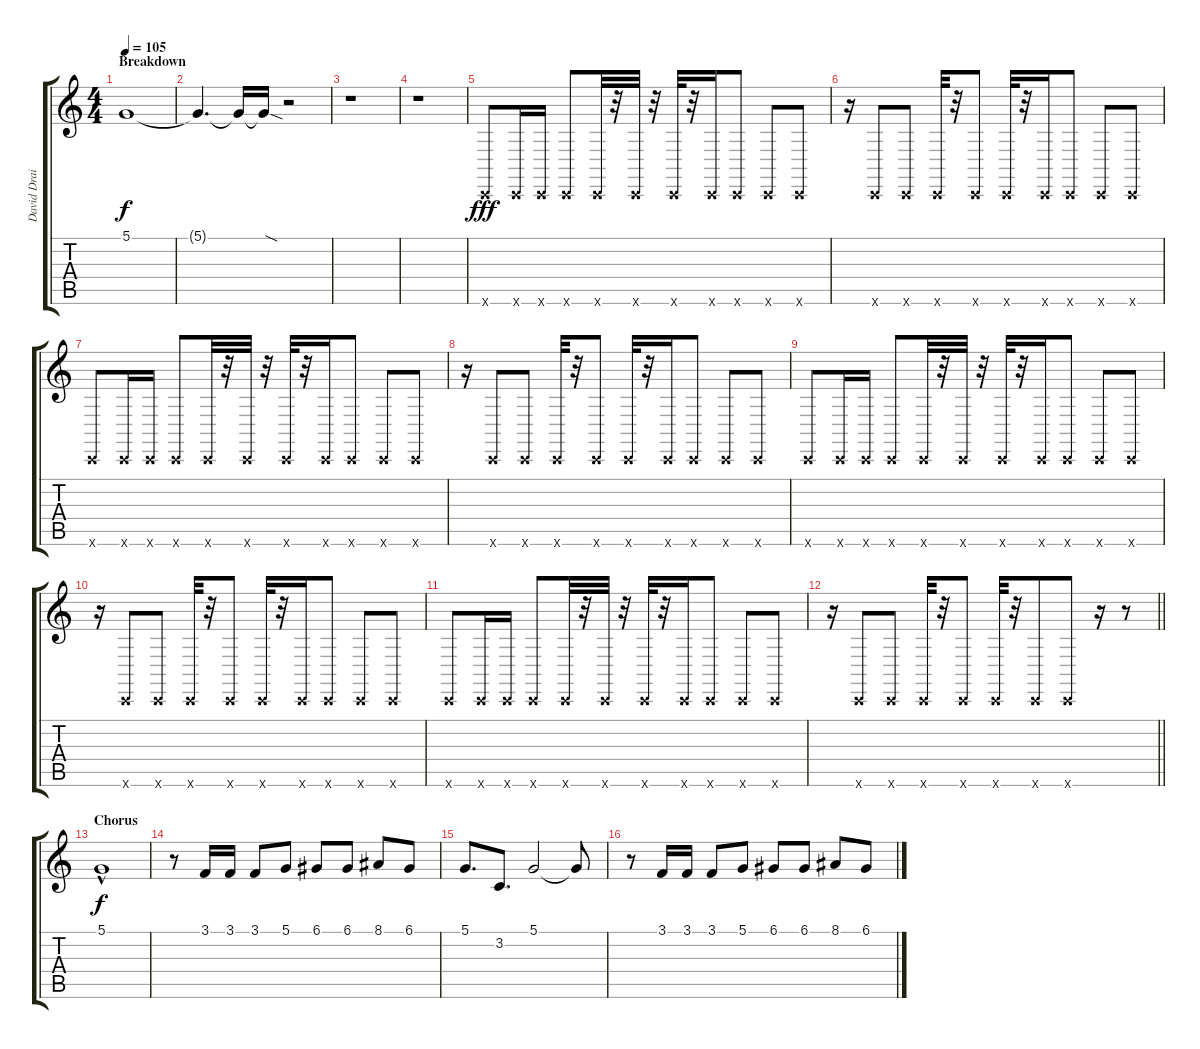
\track ("David Draiman (Vocals)" "David Drai") {instrument lead2sawtooth}
\staff {score tabs}
\tuning (D4 A3 F3 C3 G2 C2) {hide}
\ts (4 4)
\section ("" "Breakdown")
\tempo 105
\clef g2
\ks c
5.1{t}.1{dy f} |
5.1{t}.4{d} 5.1{t}.16 5.1{sod t}.16 r.2 |
r.1 |
r.1 |
0.6{x}.8{dy fff} 0.6{x}.16 0.6{x}.16 0.6{x}.8 0.6{x}.32 r.32 0.6{x}.32 r.32 0.6{x}.32 r.32 0.6{x}.16 0.6{x}.8 0.6{x}.8 0.6{x}.8 |
r.16 0.6{x}.8 0.6{x}.8 0.6{x}.32 r.32 0.6{x}.8 0.6{x}.32 r.32 0.6{x}.16 0.6{x}.8 0.6{x}.8 0.6{x}.8 |
0.6{x}.8 0.6{x}.16 0.6{x}.16 0.6{x}.8 0.6{x}.32 r.32 0.6{x}.32 r.32 0.6{x}.32 r.32 0.6{x}.16 0.6{x}.8 0.6{x}.8 0.6{x}.8 |
r.16 0.6{x}.8 0.6{x}.8 0.6{x}.32 r.32 0.6{x}.8 0.6{x}.32 r.32 0.6{x}.16 0.6{x}.8 0.6{x}.8 0.6{x}.8 |
0.6{x}.8 0.6{x}.16 0.6{x}.16 0.6{x}.8 0.6{x}.32 r.32 0.6{x}.32 r.32 0.6{x}.32 r.32 0.6{x}.16 0.6{x}.8 0.6{x}.8 0.6{x}.8 |
r.16 0.6{x}.8 0.6{x}.8 0.6{x}.32 r.32 0.6{x}.8 0.6{x}.32 r.32 0.6{x}.16 0.6{x}.8 0.6{x}.8 0.6{x}.8 |
0.6{x}.8 0.6{x}.16 0.6{x}.16 0.6{x}.8 0.6{x}.32 r.32 0.6{x}.32 r.32 0.6{x}.32 r.32 0.6{x}.16 0.6{x}.8 0.6{x}.8 0.6{x}.8 |
\barLineRight lightlight
r.16 0.6{x}.8 0.6{x}.8 0.6{x}.32 r.32 0.6{x}.8 0.6{x}.32 r.32 0.6{x}.8 0.6{x}.8 r.16 r.8 |
\section ("" "Chorus")
5.1{hac}.1{dy f} |
r.8 3.1.16 3.1.16 3.1.8 5.1.8 6.1.8 6.1.8 8.1.8 6.1.8 |
5.1.8{d} 3.2.8{d} 5.1.2 5.1{t}.8 |
r.8 3.1.16 3.1.16 3.1.8 5.1.8 6.1.8 6.1.8 8.1.8 6.1.8
